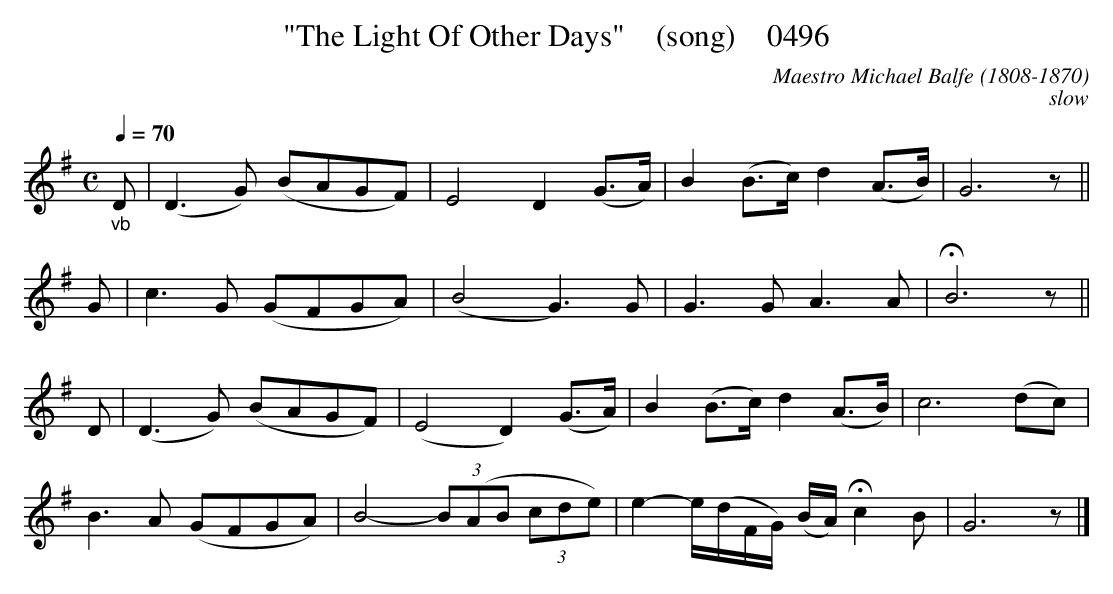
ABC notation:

X:1
T:"The Light Of Other Days"    (song)    0496
C:Maestro Michael Balfe (1808-1870)
C:slow
Q:1/4=70
M:C
L:1/8
K:G
"_vb"D|(D3G) (BAGF)|E4D2(G3/2A/2)|B2(B3/2c/2) d2(A3/2B/2)|G6z||
G|c3G (GFGA)|(B4G3)G|G3G A3A|HB6z||
D|(D3G) (BAGF)|(E4D2)(G3/2A/2)|B2(B3/2c/2) d2(A3/2B/2)|c6(dc)|
B3A (GFGA)|B4- (3B(AB  (3cde)|e2-e/2(d/2F/2G/2) (B/2A/2) Hc2B|G6z|]
